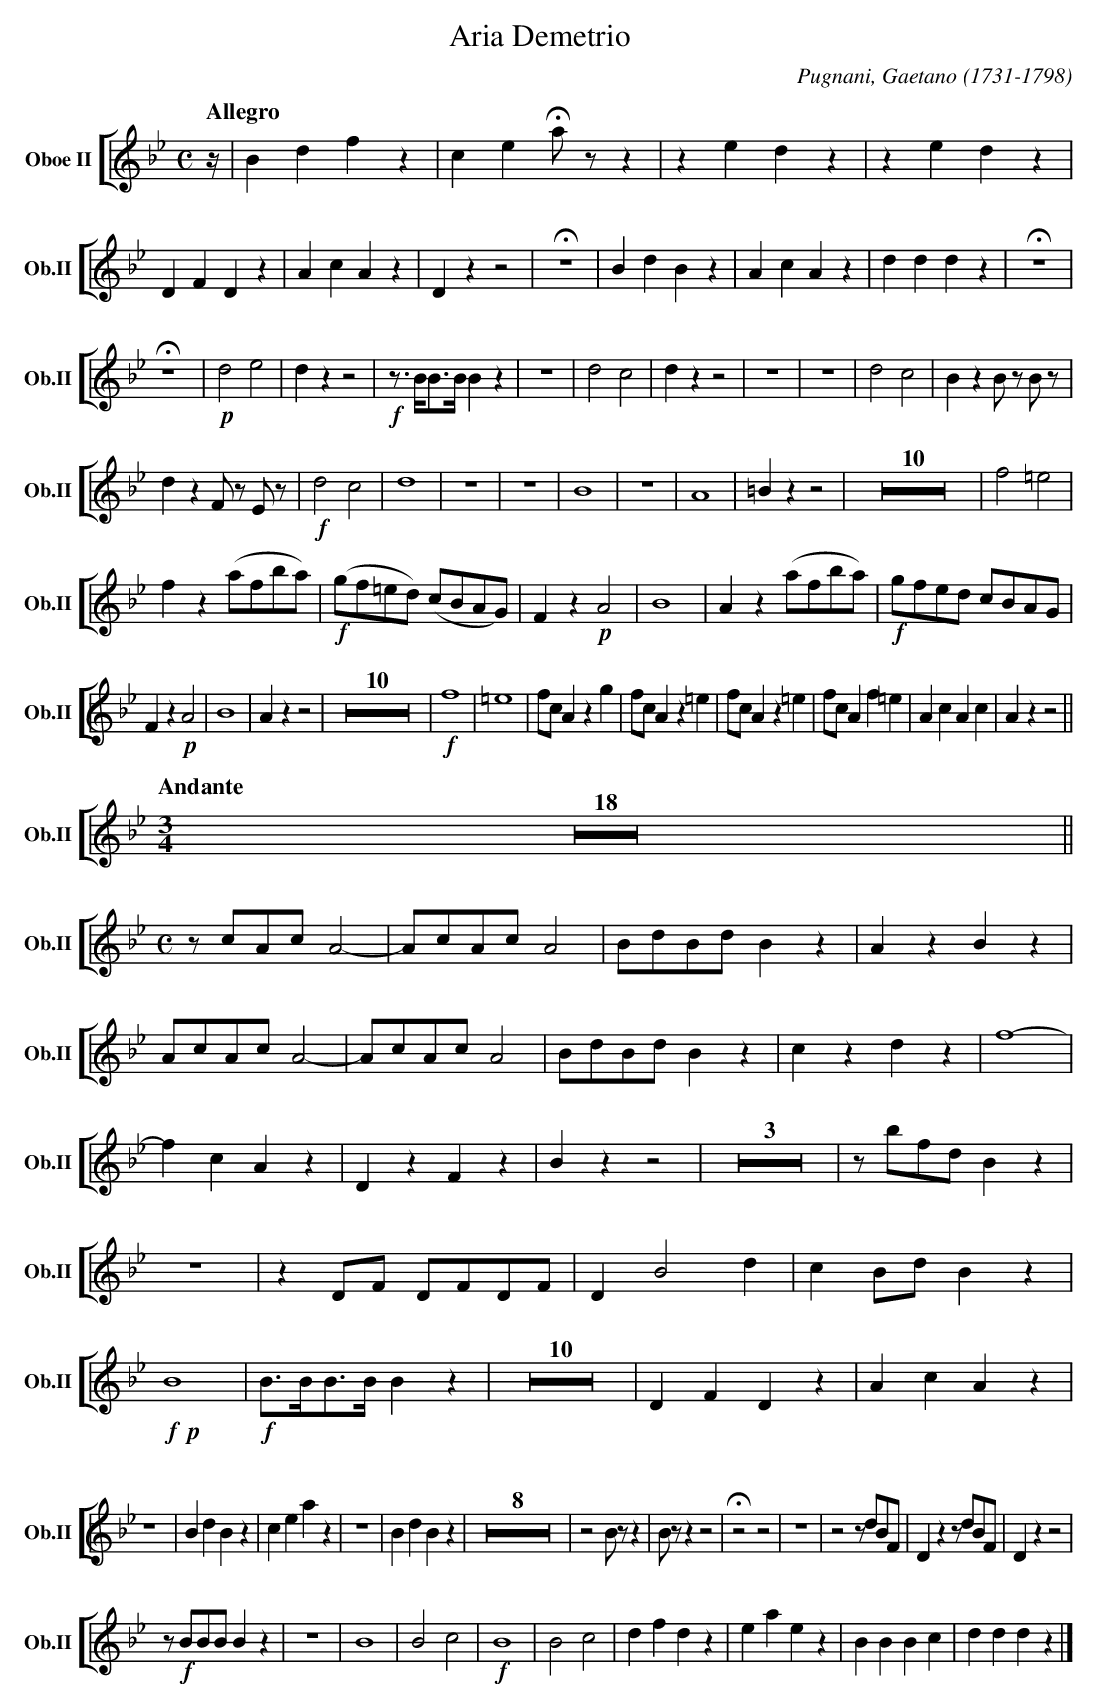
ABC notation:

X:1
T:Aria Demetrio
C:Pugnani, Gaetano (1731-1798)
M:C
L:1/4
K:Bb
V: 10 clef=treble name="Oboe II" sname="Ob.II"
%%staves [( 10 )]
[Q: "Allegro"]
z// | Bdfz|ce!fermata!a/z/z|zedz|zedz|DFDz|AcAz|Dzz2|!fermata!z4|BdBz|AcAz|dddz|!fermata!z4|
!fermata!z4|!p!d2e2|dzz2|!f!z/>B/B/>B/ B z|z4|d2c2|dzz2|z4|z4|d2c2|Bz B/ z/ B/ z/|
dz F/z/ E/z/|!f!d2c2|d4|z4|z4|B4|z4|A4|=Bzz2|Z10|f2=e2|
fz(a/f/b/a/)|!f! (g/f/=e/d/) (c/B/A/G/)|Fz !p!A2|B4|Az (a/f/b/a/)|!f! g/f/e/d/ c/B/A/G/|
Fz!p!A2|B4|Azz2|Z10|!f! f4|=e4|f/c/Azg|f/c/Az=e|f/c/Az=e|f/c/Af=e|AcAc|Azz2||
[Q: "Andante"][M:3/4] Z18||
[M:C] z/c/A/c/A2-|A/c/A/c/A2|B/d/B/d/ Bz|AzBz|A/c/A/c/A2-|A/c/A/c/A2|B/d/B/d/Bz|czdz|f4-|fcAz|DzFz|Bzz2|Z3|z/b/f/d/Bz|z4|zD/F/ D/F/D/F/|DB2d|cB/d/Bz|!f!!p!B4|!f!B/>B/B/>B/Bz|Z10|DFDz|AcAz|
z4|BdBz|ceaz|z4|BdBz|Z8|z2B/z/z|B/z/zz2|!fermata!z2 z2|z4|z2z/d/B/F/|Dzz/d/B/F/|Dzz2|
z/!f!B/B/B/Bz|z4|B4|B2c2|!f!B4|B2c2|dfdz|eaez|BBBc|dddz|]
